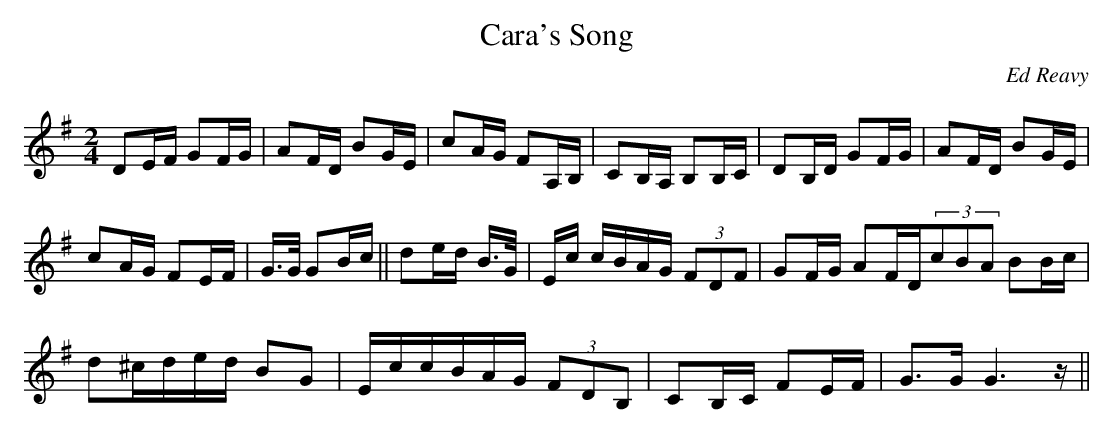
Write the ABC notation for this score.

X:1
T:Cara's Song
C:Ed Reavy
M:2/4
L:1/16
K:G
D2EF G2FG | A2FD B2GE | c2AG F2A,B, | C2B,A, B,2B,C | D2B,D G2FG | A2FD B2GE |
c2AG F2EF | G>G G2Bc || d2ed B>G | Ec cBAG (3F2D2F2 | G2FG A2FD(3c2B2A2 B2Bc |
d2^cded B2G2 | EccBAG (3F2D2B,2 | C2B,C F2EF | G3G G6 z ||
